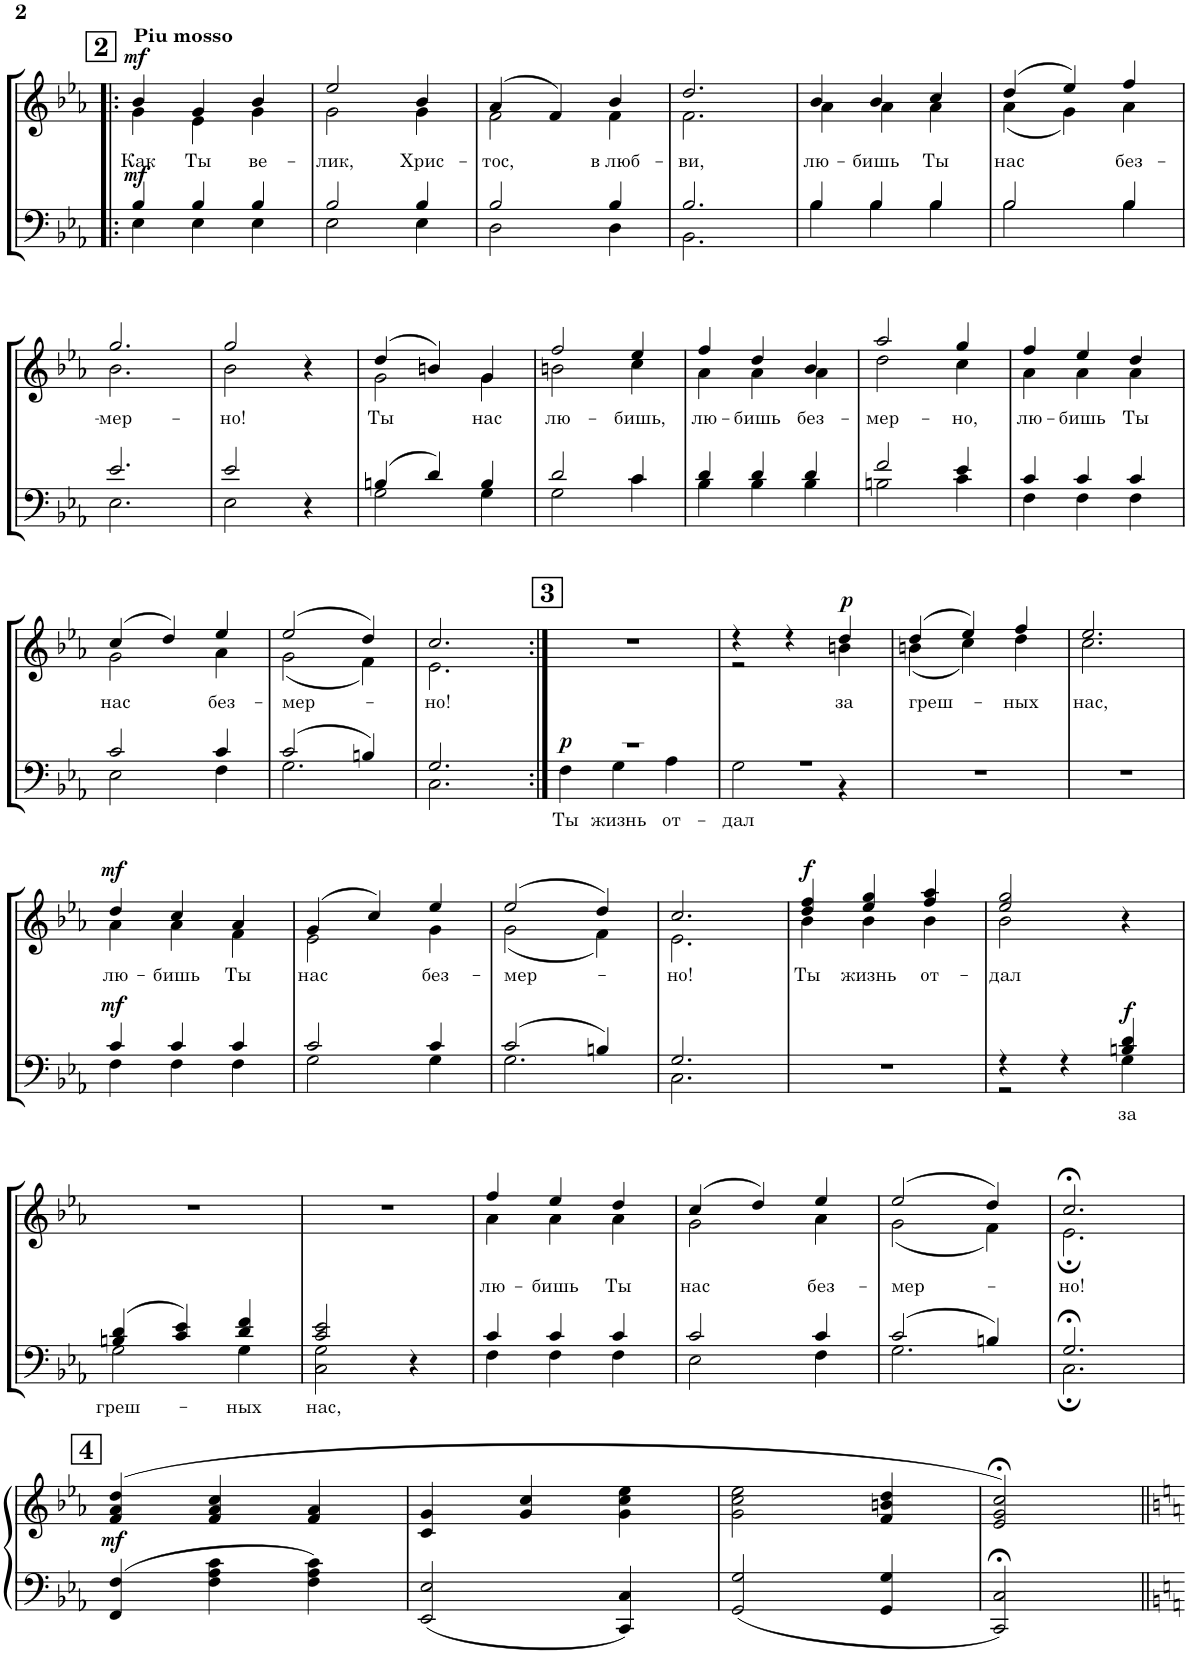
**kern	**kern	**dynam	**kern	**text	**dynam	**kern	**text	**dynam	**kern
*part4	*part4	*part4	*part3	*part3	*part3	*part2	*part2	*part2	*part1
*staff5	*staff4	*staff4/5	*staff3	*staff3	*staff3	*staff2	*staff2	*staff2	*staff1
*I"Piano	*	*	*I"T. B.	*	*	*I"S. A.	*	*	*I"Violin
*I'Pno	*	*	*	*	*	*	*	*	*I'Vln
!!LO:PB:g=z
*clefF4	*clefG2	*	*clefF4	*	*	*clefG2	*	*	*clefG2
*k[b-e-a-]	*k[b-e-a-]	*	*k[b-e-a-]	*	*	*k[b-e-a-]	*	*	*k[b-e-a-]
*M3/4	*M3/4	*	*M3/4	*	*	*M3/4	*	*	*M3/4
!!LO:REH:place=s1:a:B:cj:fs=14:t=2
=26!|:	=26!|:	=26!|:	=26!|:	=26!|:	=26!|:	=26!|:	=26!|:	=26!|:	=26!|:
*	*	*	*^	*	*	*	*	*	*
!	!	!	!	!	!	!	!	!	!	!LO:TX:a:B:t=Piu mosso
!	!	!	!	!	!	!LO:DY:a	!	!LO:LY:b	!LO:DY:a	!
*	*	*	*	*	*	*	*^	*	*	*
2.r	2.r	.	4B-/	4E-\	.	mf	4b-/	4g\	Как	mf	2.r
!	!	!	!	!	!	!	!	!	!LO:LY:b	!	!
.	.	.	4B-/	4E-\	.	.	4g/	4e-\	Ты	.	.
!	!	!	!	!	!	!	!	!	!LO:LY:b	!	!
.	.	.	4B-/	4E-\	.	.	4b-/	4g\	ве-	.	.
=27	=27	=27	=27	=27	=27	=27	=27	=27	=27	=27	=27
!	!	!	!	!	!	!	!	!	!LO:LY:b	!	!
2.r	2.r	.	2B-/	2E-\	.	.	2ee-/	2g\	-лик,	.	2.r
!	!	!	!	!	!	!	!	!	!LO:LY:b	!	!
.	.	.	4B-/	4E-\	.	.	4b-/	4g\	Хрис-	.	.
=28	=28	=28	=28	=28	=28	=28	=28	=28	=28	=28	=28
!	!	!	!	!	!	!	!	!	!LO:LY:b	!	!
2.r	2.r	.	2B-/	2D\	.	.	(>4a-/	2f\	-тос,	.	2.r
.	.	.	.	.	.	.	4f/)	.	.	.	.
!	!	!	!	!	!	!	!	!	!LO:LY:b	!	!
.	.	.	4B-/	4D\	.	.	4b-/	4f\	в люб-	.	.
=29	=29	=29	=29	=29	=29	=29	=29	=29	=29	=29	=29
!	!	!	!	!	!	!	!	!	!LO:LY:b	!	!
2.r	2.r	.	2.B-/	2.BB-\	.	.	2.dd/	2.f\	-ви,	.	2.r
=30	=30	=30	=30	=30	=30	=30	=30	=30	=30	=30	=30
!	!	!	!	!	!	!	!	!	!LO:LY:b	!	!
2.r	2.r	.	4B-/	4B-\	.	.	4b-/	4a-\	лю-	.	2.r
!	!	!	!	!	!	!	!	!	!LO:LY:b	!	!
.	.	.	4B-/	4B-\	.	.	4b-/	4a-\	-бишь	.	.
!	!	!	!	!	!	!	!	!	!LO:LY:b	!	!
.	.	.	4B-/	4B-\	.	.	4cc/	4a-\	Ты	.	.
=31	=31	=31	=31	=31	=31	=31	=31	=31	=31	=31	=31
!	!	!	!	!	!	!	!	!	!LO:LY:b	!	!
2.r	2.r	.	2B-/	2B-\	.	.	(>4dd/	(<4a-\	нас	.	2.r
.	.	.	.	.	.	.	4ee-/)	4g\)	.	.	.
!	!	!	!	!	!	!	!	!	!LO:LY:b	!	!
.	.	.	4B-/	4B-\	.	.	4ff/	4a-\	без-	.	.
!!LO:LB:g=z
=32	=32	=32	=32	=32	=32	=32	=32	=32	=32	=32	=32
!	!	!	!	!	!	!	!	!	!LO:LY:b	!	!
2.r	2.r	.	2.e-/	2.E-\	.	.	2.gg/	2.b-\	-мер-	.	2.r
=33	=33	=33	=33	=33	=33	=33	=33	=33	=33	=33	=33
!	!	!	!	!	!	!	!	!	!LO:LY:b	!	!
2.r	2.r	.	2e-/	2E-\	.	.	2gg/	2b-\	-но!	.	2.r
.	.	.	4r	4ryy	.	.	4r	4ryy	.	.	.
=34	=34	=34	=34	=34	=34	=34	=34	=34	=34	=34	=34
!	!	!	!	!	!	!	!	!	!LO:LY:b	!	!
2.r	2.r	.	(>4Bn/	2G\	.	.	(>4dd/	2g\	Ты	.	2.r
.	.	.	4d/)	.	.	.	4bn/)	.	.	.	.
!	!	!	!	!	!	!	!	!	!LO:LY:b	!	!
.	.	.	4B/	4G\	.	.	4g/	4g\	нас	.	.
=35	=35	=35	=35	=35	=35	=35	=35	=35	=35	=35	=35
!	!	!	!	!	!	!	!	!	!LO:LY:b	!	!
2.r	2.r	.	2d/	2G\	.	.	2ff/	2bn\	лю-	.	2.r
!	!	!	!	!	!	!	!	!	!LO:LY:b	!	!
.	.	.	4c/	4c\	.	.	4ee-/	4cc\	-бишь,	.	.
=36	=36	=36	=36	=36	=36	=36	=36	=36	=36	=36	=36
!	!	!	!	!	!	!	!	!	!LO:LY:b	!	!
2.r	2.r	.	4d/	4B-\	.	.	4ff/	4a-\	лю-	.	2.r
!	!	!	!	!	!	!	!	!	!LO:LY:b	!	!
.	.	.	4d/	4B-\	.	.	4dd/	4a-\	-бишь	.	.
!	!	!	!	!	!	!	!	!	!LO:LY:b	!	!
.	.	.	4d/	4B-\	.	.	4b-/	4a-\	без-	.	.
=37	=37	=37	=37	=37	=37	=37	=37	=37	=37	=37	=37
!	!	!	!	!	!	!	!	!	!LO:LY:b	!	!
2.r	2.r	.	2f/	2Bn\	.	.	2aa-/	2dd\	-мер-	.	2.r
!	!	!	!	!	!	!	!	!	!LO:LY:b	!	!
.	.	.	4e-/	4c\	.	.	4gg/	4cc\	-но,	.	.
=38	=38	=38	=38	=38	=38	=38	=38	=38	=38	=38	=38
!	!	!	!	!	!	!	!	!	!LO:LY:b	!	!
2.r	2.r	.	4c/	4F\	.	.	4ff/	4a-\	лю-	.	2.r
!	!	!	!	!	!	!	!	!	!LO:LY:b	!	!
.	.	.	4c/	4F\	.	.	4ee-/	4a-\	-бишь	.	.
!	!	!	!	!	!	!	!	!	!LO:LY:b	!	!
.	.	.	4c/	4F\	.	.	4dd/	4a-\	Ты	.	.
!!LO:LB:g=z
=39	=39	=39	=39	=39	=39	=39	=39	=39	=39	=39	=39
!	!	!	!	!	!	!	!	!	!LO:LY:b	!	!
2.r	2.r	.	2c/	2E-\	.	.	(>4cc/	2g\	нас	.	2.r
.	.	.	.	.	.	.	4dd/)	.	.	.	.
!	!	!	!	!	!	!	!	!	!LO:LY:b	!	!
.	.	.	4c/	4F\	.	.	4ee-/	4a-\	без-	.	.
=40	=40	=40	=40	=40	=40	=40	=40	=40	=40	=40	=40
!	!	!	!	!	!	!	!	!	!LO:LY:b	!	!
2.r	2.r	.	(>2c/	2.G\	.	.	(>2ee-/	(<2g\	-мер-	.	2.r
.	.	.	4Bn/)	.	.	.	4dd/)	4f\)	.	.	.
=41	=41	=41	=41	=41	=41	=41	=41	=41	=41	=41	=41
!	!	!	!	!	!	!	!	!	!LO:LY:b	!	!
2.r	2.r	.	2.G/	2.C\	.	.	2.cc/	2.e-\	-но!	.	2.r
!!LO:REH:place=s1:a:B:cj:fs=14:t=3
=42:|!	=42:|!	=42:|!	=42:|!	=42:|!	=42:|!	=42:|!	=42:|!	=42:|!	=42:|!	=42:|!	=42:|!
!	!	!	!	!	!LO:LY:b	!LO:DY:a	!	!	!	!	!
*	*	*	*	*	*	*	*v	*v	*	*	*
2.r	2.r	.	2.r	4F\	Ты	p	2.r	.	.	2.r
!	!	!	!	!	!LO:LY:b	!	!	!	!	!
.	.	.	.	4G\	жизнь	.	.	.	.	.
!	!	!	!	!	!LO:LY:b	!	!	!	!	!
.	.	.	.	4A-\	от-	.	.	.	.	.
=43	=43	=43	=43	=43	=43	=43	=43	=43	=43	=43
!	!	!	!	!	!LO:LY:b	!	!	!	!	!
*	*	*	*	*	*	*	*^	*	*	*
2.r	2.r	.	2.r	2G\	-дал	.	4r	2r	.	.	2.r
.	.	.	.	.	.	.	4r	.	.	.	.
!	!	!	!	!	!	!	!	!	!LO:LY:b	!LO:DY:a	!
.	.	.	.	4r	.	.	4dd/	4bn\	за	p	.
=44	=44	=44	=44	=44	=44	=44	=44	=44	=44	=44	=44
!	!	!	!	!	!	!	!	!	!LO:LY:b	!	!
*	*	*	*v	*v	*	*	*	*	*	*	*
2.r	2.r	.	2.r	.	.	(>4dd/	(<4bn\	греш-	.	2.r
.	.	.	.	.	.	4ee-/)	4cc\)	.	.	.
!	!	!	!	!	!	!	!	!LO:LY:b	!	!
.	.	.	.	.	.	4ff/	4dd\	-ных	.	.
=45	=45	=45	=45	=45	=45	=45	=45	=45	=45	=45
!	!	!	!	!	!	!	!	!LO:LY:b	!	!
2.r	2.r	.	2.r	.	.	2.ee-/	2.cc\	нас,	.	2.r
!!LO:LB:g=z
=46	=46	=46	=46	=46	=46	=46	=46	=46	=46	=46
*	*	*	*^	*	*	*	*	*	*	*
!	!	!	!	!	!	!LO:DY:a	!	!	!LO:LY:b	!LO:DY:a	!
2.r	2.r	.	4c/	4F\	.	mf	4dd/	4a-\	лю-	mf	2.r
!	!	!	!	!	!	!	!	!	!LO:LY:b	!	!
.	.	.	4c/	4F\	.	.	4cc/	4a-\	-бишь	.	.
!	!	!	!	!	!	!	!	!	!LO:LY:b	!	!
.	.	.	4c/	4F\	.	.	4a-/	4f\	Ты	.	.
=47	=47	=47	=47	=47	=47	=47	=47	=47	=47	=47	=47
!	!	!	!	!	!	!	!	!	!LO:LY:b	!	!
2.r	2.r	.	2c/	2G\	.	.	(>4g/	2e-\	нас	.	2.r
.	.	.	.	.	.	.	4cc/)	.	.	.	.
!	!	!	!	!	!	!	!	!	!LO:LY:b	!	!
.	.	.	4c/	4G\	.	.	4ee-/	4g\	без-	.	.
=48	=48	=48	=48	=48	=48	=48	=48	=48	=48	=48	=48
!	!	!	!	!	!	!	!	!	!LO:LY:b	!	!
2.r	2.r	.	(>2c/	2.G\	.	.	(>2ee-/	(<2g\	-мер-	.	2.r
.	.	.	4Bn/)	.	.	.	4dd/)	4f\)	.	.	.
=49	=49	=49	=49	=49	=49	=49	=49	=49	=49	=49	=49
!	!	!	!	!	!	!	!	!	!LO:LY:b	!	!
2.r	2.r	.	2.G/	2.C\	.	.	2.cc/	2.e-\	-но!	.	2.r
=50	=50	=50	=50	=50	=50	=50	=50	=50	=50	=50	=50
!	!	!	!	!	!	!	!	!	!LO:LY:b	!LO:DY:a	!
*	*	*	*v	*v	*	*	*	*	*	*	*
2.r	2.r	.	2.r	.	.	4dd/ 4ff/	4b-\	Ты	f	2.r
!	!	!	!	!	!	!	!	!LO:LY:b	!	!
.	.	.	.	.	.	4ee-/ 4gg/	4b-\	жизнь	.	.
!	!	!	!	!	!	!	!	!LO:LY:b	!	!
.	.	.	.	.	.	4ff/ 4aa-/	4b-\	от-	.	.
=51	=51	=51	=51	=51	=51	=51	=51	=51	=51	=51
*	*	*	*^	*	*	*	*	*	*	*
!	!	!	!	!	!	!	!	!	!LO:LY:b	!	!
2.r	2.r	.	4r	2r	.	.	2ee-/ 2gg/	2b-\	-дал	.	2.r
.	.	.	4r	.	.	.	.	.	.	.	.
!	!	!	!	!	!LO:LY:b	!LO:DY:a	!	!	!	!	!
.	.	.	4Bn/ 4d/	4G\	за	f	4r	4ryy	.	.	.
!!LO:LB:g=z
=52	=52	=52	=52	=52	=52	=52	=52	=52	=52	=52	=52
!	!	!	!	!	!LO:LY:b	!	!	!	!	!	!
*	*	*	*	*	*	*	*v	*v	*	*	*
2.r	2.r	.	(>4Bn/ 4d/	2G\	греш-	.	2.r	.	.	2.r
.	.	.	4c/ 4e-/)	.	.	.	.	.	.	.
!	!	!	!	!	!LO:LY:b	!	!	!	!	!
.	.	.	4d/ 4f/	4G\	-ных	.	.	.	.	.
=53	=53	=53	=53	=53	=53	=53	=53	=53	=53	=53
!	!	!	!	!	!LO:LY:b	!	!	!	!	!
2.r	2.r	.	2c/ 2e-/	2C\ 2G\	нас,	.	2.r	.	.	2.r
.	.	.	4r	4ryy	.	.	.	.	.	.
=54	=54	=54	=54	=54	=54	=54	=54	=54	=54	=54
!	!	!	!	!	!	!	!	!LO:LY:b	!	!
*	*	*	*	*	*	*	*^	*	*	*
2.r	2.r	.	4c/	4F\	.	.	4ff/	4a-\	лю-	.	2.r
!	!	!	!	!	!	!	!	!	!LO:LY:b	!	!
.	.	.	4c/	4F\	.	.	4ee-/	4a-\	-бишь	.	.
!	!	!	!	!	!	!	!	!	!LO:LY:b	!	!
.	.	.	4c/	4F\	.	.	4dd/	4a-\	Ты	.	.
=55	=55	=55	=55	=55	=55	=55	=55	=55	=55	=55	=55
!	!	!	!	!	!	!	!	!	!LO:LY:b	!	!
2.r	2.r	.	2c/	2E-\	.	.	(>4cc/	2g\	нас	.	2.r
.	.	.	.	.	.	.	4dd/)	.	.	.	.
!	!	!	!	!	!	!	!	!	!LO:LY:b	!	!
.	.	.	4c/	4F\	.	.	4ee-/	4a-\	без-	.	.
=56	=56	=56	=56	=56	=56	=56	=56	=56	=56	=56	=56
!	!	!	!	!	!	!	!	!	!LO:LY:b	!	!
2.r	2.r	.	(>2c/	2.G\	.	.	(>2ee-/	(<2g\	-мер-	.	2.r
.	.	.	4Bn/)	.	.	.	4dd/)	4f\)	.	.	.
=57	=57	=57	=57	=57	=57	=57	=57	=57	=57	=57	=57
!	!	!	!	!	!	!	!	!	!LO:LY:b	!	!
2.r	2.r	.	2.G;</	2.C;\	.	.	2.cc;</	2.e-;\	-но!	.	2.r
!!LO:LB:g=z
!!LO:REH:place=s1:a:B:cj:fs=14:t=4
=58	=58	=58	=58	=58	=58	=58	=58	=58	=58	=58	=58
!	!	!LO:DY:b	!	!	!	!	!	!	!	!	!
*	*	*	*v	*v	*	*	*	*	*	*	*
*	*	*	*	*	*	*v	*v	*	*	*
4FF/ 4F/	(>4f/ 4a-/ 4dd/	mf	2.r	.	.	2.r	.	.	2.r
4F\ 4A-\ 4c\	4f/ 4a-/ 4cc/	.	.	.	.	.	.	.	.
4F\ 4A-\ 4c\	4f/ 4a-/	.	.	.	.	.	.	.	.
=59	=59	=59	=59	=59	=59	=59	=59	=59	=59
2EE-/ 2E-/	4c/ 4g/	.	2.r	.	.	2.r	.	.	2.r
.	4g/ 4cc/	.	.	.	.	.	.	.	.
4CC/ 4C/	4g\ 4cc\ 4ee-\	.	.	.	.	.	.	.	.
=60	=60	=60	=60	=60	=60	=60	=60	=60	=60
2GG/ 2G/	2g\ 2cc\ 2ee-\	.	2.r	.	.	2.r	.	.	2.r
4GG/ 4G/	4f/ 4bn/ 4dd/	.	.	.	.	.	.	.	.
=61	=61	=61	=61	=61	=61	=61	=61	=61	=61
2CC/;< 2C/;<	2e-/;< 2g/;< 2cc/;<)	.	2.r	.	.	2.r	.	.	2.r
4ryy	4ryy	.	.	.	.	.	.	.	.
=||	=||	=||	=||	=||	=||	=||	=||	=||	=||
*-	*-	*-	*-	*-	*-	*-	*-	*-	*-
